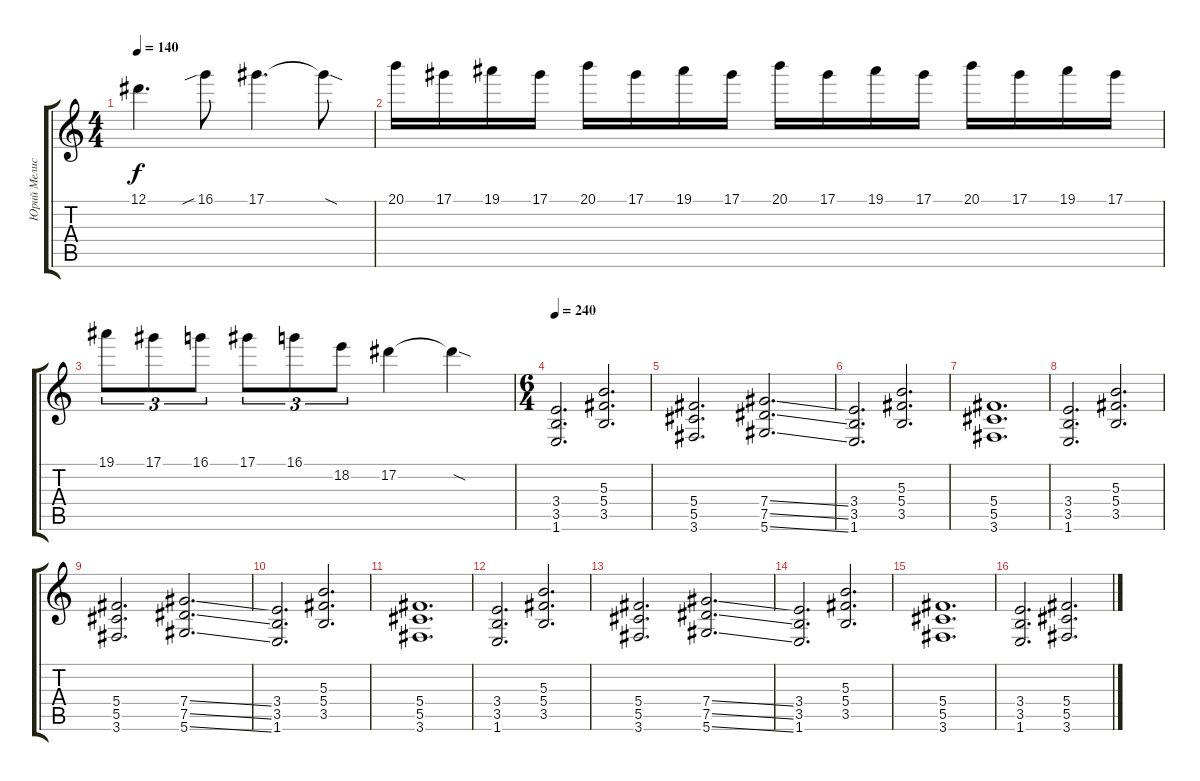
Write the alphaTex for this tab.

\track ("Юрий Мелисов" "Юрий Мелис") {instrument distortionguitar}
\staff {score tabs}
\tuning (Eb4 Bb3 Gb3 Db3 Ab2 Eb2) {hide}
\ts (4 4)
\tempo 140
\clef g2
\ks c
12.1.4{d dy f} 16.1{sib}.8 17.1.4{d} 17.1{sod t}.8 |
20.1.16 17.1.16 19.1.16 17.1.16 20.1.16 17.1.16 19.1.16 17.1.16 20.1.16 17.1.16 19.1.16 17.1.16 20.1.16 17.1.16 19.1.16 17.1.16 |
19.1.8{tu (3 2)} 17.1.8{tu (3 2)} 16.1.8{tu (3 2)} 17.1.8{tu (3 2)} 16.1.8{tu (3 2)} 18.2.8{tu (3 2)} 17.2.4 17.2{sod t}.4 |
\ts (6 4)
\tempo 240
(3.4 3.5 1.6).2{d balance 15} (5.3 5.4 3.5).2{d} |
(5.4 5.5 3.6).2{d} (7.4{ss} 7.5{ss} 5.6{ss}).2{d} |
(3.4 3.5 1.6).2{d} (5.3 5.4 3.5).2{d} |
(5.4 5.5 3.6).1{d} |
(3.4 3.5 1.6).2{d} (5.3 5.4 3.5).2{d} |
(5.4 5.5 3.6).2{d} (7.4{ss} 7.5{ss} 5.6{ss}).2{d} |
(3.4 3.5 1.6).2{d} (5.3 5.4 3.5).2{d} |
(5.4 5.5 3.6).1{d} |
(3.4 3.5 1.6).2{d} (5.3 5.4 3.5).2{d} |
(5.4 5.5 3.6).2{d} (7.4{ss} 7.5{ss} 5.6{ss}).2{d} |
(3.4 3.5 1.6).2{d} (5.3 5.4 3.5).2{d} |
(5.4 5.5 3.6).1{d} |
(3.4 3.5 1.6).2{d} (5.4 5.5 3.6).2{d}
